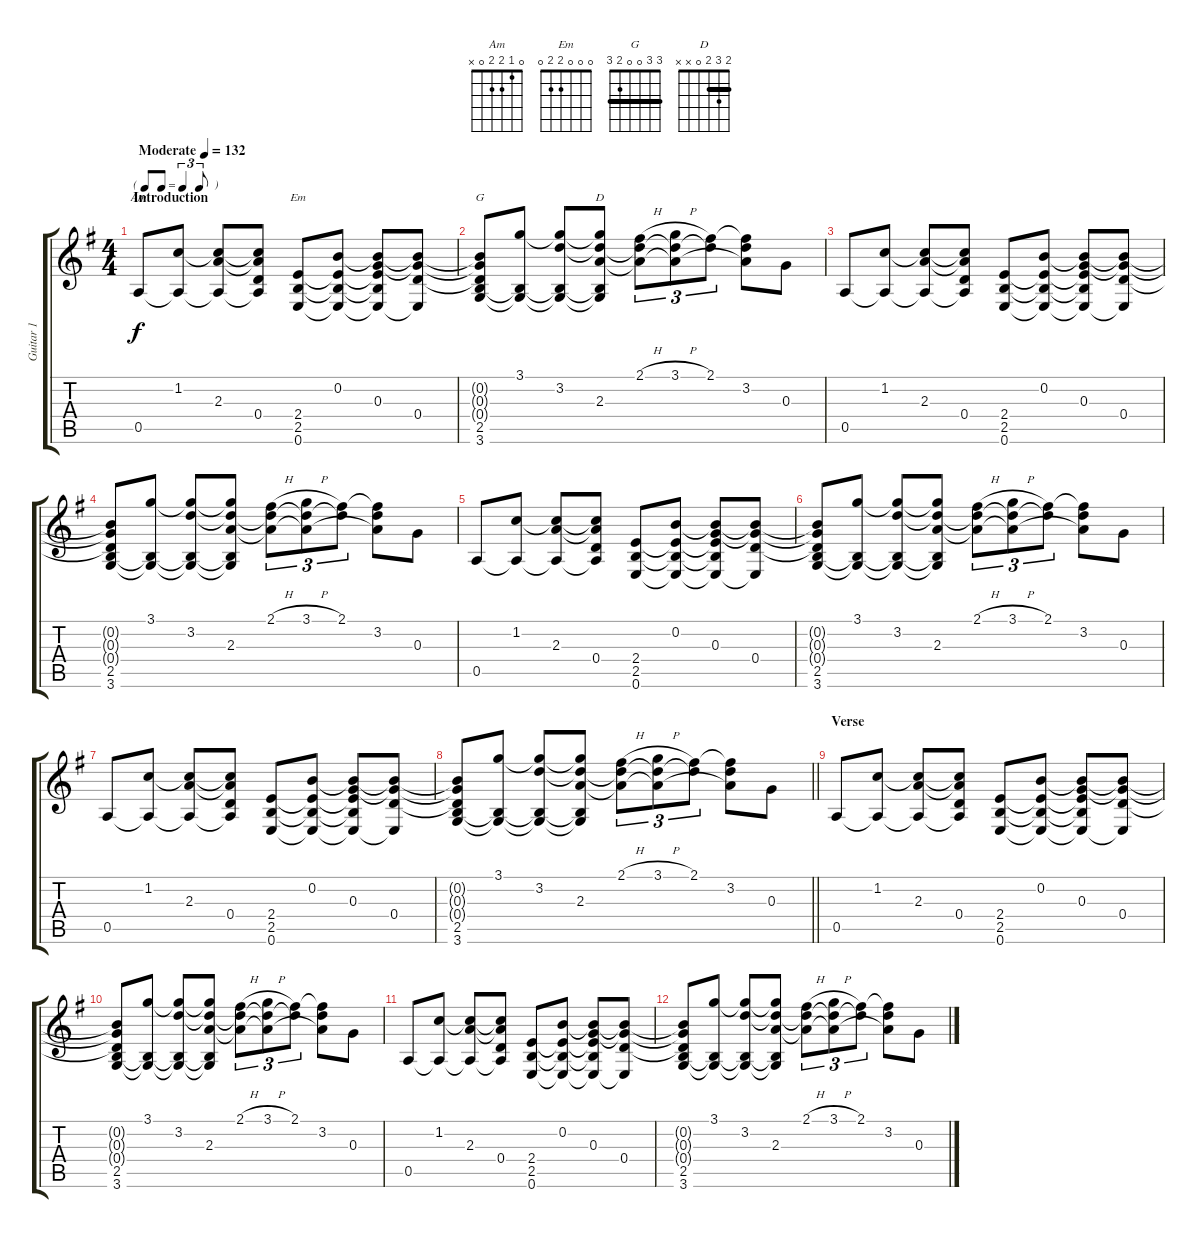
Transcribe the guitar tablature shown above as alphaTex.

\track ("Guitar 1" "Guitar 1") {instrument electricguitarclean}
\staff {score tabs}
\tuning (E4 B3 G3 D3 A2 E2) {hide}
\chord ("Am" 0 1 2 2 0 x)
\chord ("Em" 0 0 0 2 2 0)
\chord ("G" 3 3 0 0 2 3) {barre 3}
\chord ("D" 2 3 2 0 x x) {barre 2}
\ts (4 4)
\tf triplet8th
\section ("" "Introduction")
\tempo (132 "Moderate")
\clef g2
\ks eminor
0.5.8{ch "Am" dy f instrument electricguitarclean} (1.2 0.5{t}).8 (1.2{t} 2.3 0.5{t}).8 (1.2{t} 2.3{t} 0.4 0.5{t}).8 (2.4 2.5 0.6).8{ch "Em"} (0.2 2.4{t} 2.5{t} 0.6{t}).8 (0.2{t} 0.3 2.4{t} 2.5{t} 0.6{t}).8 (0.2{t} 0.3{t} 0.4 0.6{t}).8 |
(0.2{t} 0.3{t} 0.4{t} 2.5 3.6).8{ch "G"} (3.1 2.5{t} 3.6{t}).8 (3.1{t} 3.2 2.5{t} 3.6{t}).8 (3.1{t} 3.2{t} 2.3 2.5{t} 3.6{t}).8{ch "D"} (2.1{h} 3.2{t} 2.3{t}).8{tu (3 2)} (3.1{h} 3.2{t} 2.3{t}).8{tu (3 2)} (2.1 3.2{t}).8{tu (3 2)} (2.1{t} 3.2 2.3{t}).8 0.3.8 |
0.5.8 (1.2 0.5{t}).8 (1.2{t} 2.3 0.5{t}).8 (1.2{t} 2.3{t} 0.4 0.5{t}).8 (2.4 2.5 0.6).8 (0.2 2.4{t} 2.5{t} 0.6{t}).8 (0.2{t} 0.3 2.4{t} 2.5{t} 0.6{t}).8 (0.2{t} 0.3{t} 0.4 0.6{t}).8 |
(0.2{t} 0.3{t} 0.4{t} 2.5 3.6).8 (3.1 2.5{t} 3.6{t}).8 (3.1{t} 3.2 2.5{t} 3.6{t}).8 (3.1{t} 3.2{t} 2.3 2.5{t} 3.6{t}).8 (2.1{h} 3.2{t} 2.3{t}).8{tu (3 2)} (3.1{h} 3.2{t} 2.3{t}).8{tu (3 2)} (2.1 3.2{t}).8{tu (3 2)} (2.1{t} 3.2 2.3{t}).8 0.3.8 |
0.5.8 (1.2 0.5{t}).8 (1.2{t} 2.3 0.5{t}).8 (1.2{t} 2.3{t} 0.4 0.5{t}).8 (2.4 2.5 0.6).8 (0.2 2.4{t} 2.5{t} 0.6{t}).8 (0.2{t} 0.3 2.4{t} 2.5{t} 0.6{t}).8 (0.2{t} 0.3{t} 0.4 0.6{t}).8 |
(0.2{t} 0.3{t} 0.4{t} 2.5 3.6).8 (3.1 2.5{t} 3.6{t}).8 (3.1{t} 3.2 2.5{t} 3.6{t}).8 (3.1{t} 3.2{t} 2.3 2.5{t} 3.6{t}).8 (2.1{h} 3.2{t} 2.3{t}).8{tu (3 2)} (3.1{h} 3.2{t} 2.3{t}).8{tu (3 2)} (2.1 3.2{t}).8{tu (3 2)} (2.1{t} 3.2 2.3{t}).8 0.3.8 |
0.5.8 (1.2 0.5{t}).8 (1.2{t} 2.3 0.5{t}).8 (1.2{t} 2.3{t} 0.4 0.5{t}).8 (2.4 2.5 0.6).8 (0.2 2.4{t} 2.5{t} 0.6{t}).8 (0.2{t} 0.3 2.4{t} 2.5{t} 0.6{t}).8 (0.2{t} 0.3{t} 0.4 0.6{t}).8 |
\barLineRight lightlight
(0.2{t} 0.3{t} 0.4{t} 2.5 3.6).8 (3.1 2.5{t} 3.6{t}).8 (3.1{t} 3.2 2.5{t} 3.6{t}).8 (3.1{t} 3.2{t} 2.3 2.5{t} 3.6{t}).8 (2.1{h} 3.2{t} 2.3{t}).8{tu (3 2)} (3.1{h} 3.2{t} 2.3{t}).8{tu (3 2)} (2.1 3.2{t}).8{tu (3 2)} (2.1{t} 3.2 2.3{t}).8 0.3.8 |
\section ("" "Verse")
0.5.8 (1.2 0.5{t}).8 (1.2{t} 2.3 0.5{t}).8 (1.2{t} 2.3{t} 0.4 0.5{t}).8 (2.4 2.5 0.6).8 (0.2 2.4{t} 2.5{t} 0.6{t}).8 (0.2{t} 0.3 2.4{t} 2.5{t} 0.6{t}).8 (0.2{t} 0.3{t} 0.4 0.6{t}).8 |
(0.2{t} 0.3{t} 0.4{t} 2.5 3.6).8 (3.1 2.5{t} 3.6{t}).8 (3.1{t} 3.2 2.5{t} 3.6{t}).8 (3.1{t} 3.2{t} 2.3 2.5{t} 3.6{t}).8 (2.1{h} 3.2{t} 2.3{t}).8{tu (3 2)} (3.1{h} 3.2{t} 2.3{t}).8{tu (3 2)} (2.1 3.2{t}).8{tu (3 2)} (2.1{t} 3.2 2.3{t}).8 0.3.8 |
0.5.8 (1.2 0.5{t}).8 (1.2{t} 2.3 0.5{t}).8 (1.2{t} 2.3{t} 0.4 0.5{t}).8 (2.4 2.5 0.6).8 (0.2 2.4{t} 2.5{t} 0.6{t}).8 (0.2{t} 0.3 2.4{t} 2.5{t} 0.6{t}).8 (0.2{t} 0.3{t} 0.4 0.6{t}).8 |
(0.2{t} 0.3{t} 0.4{t} 2.5 3.6).8 (3.1 2.5{t} 3.6{t}).8 (3.1{t} 3.2 2.5{t} 3.6{t}).8 (3.1{t} 3.2{t} 2.3 2.5{t} 3.6{t}).8 (2.1{h} 3.2{t} 2.3{t}).8{tu (3 2)} (3.1{h} 3.2{t} 2.3{t}).8{tu (3 2)} (2.1 3.2{t}).8{tu (3 2)} (2.1{t} 3.2 2.3{t}).8 0.3.8
